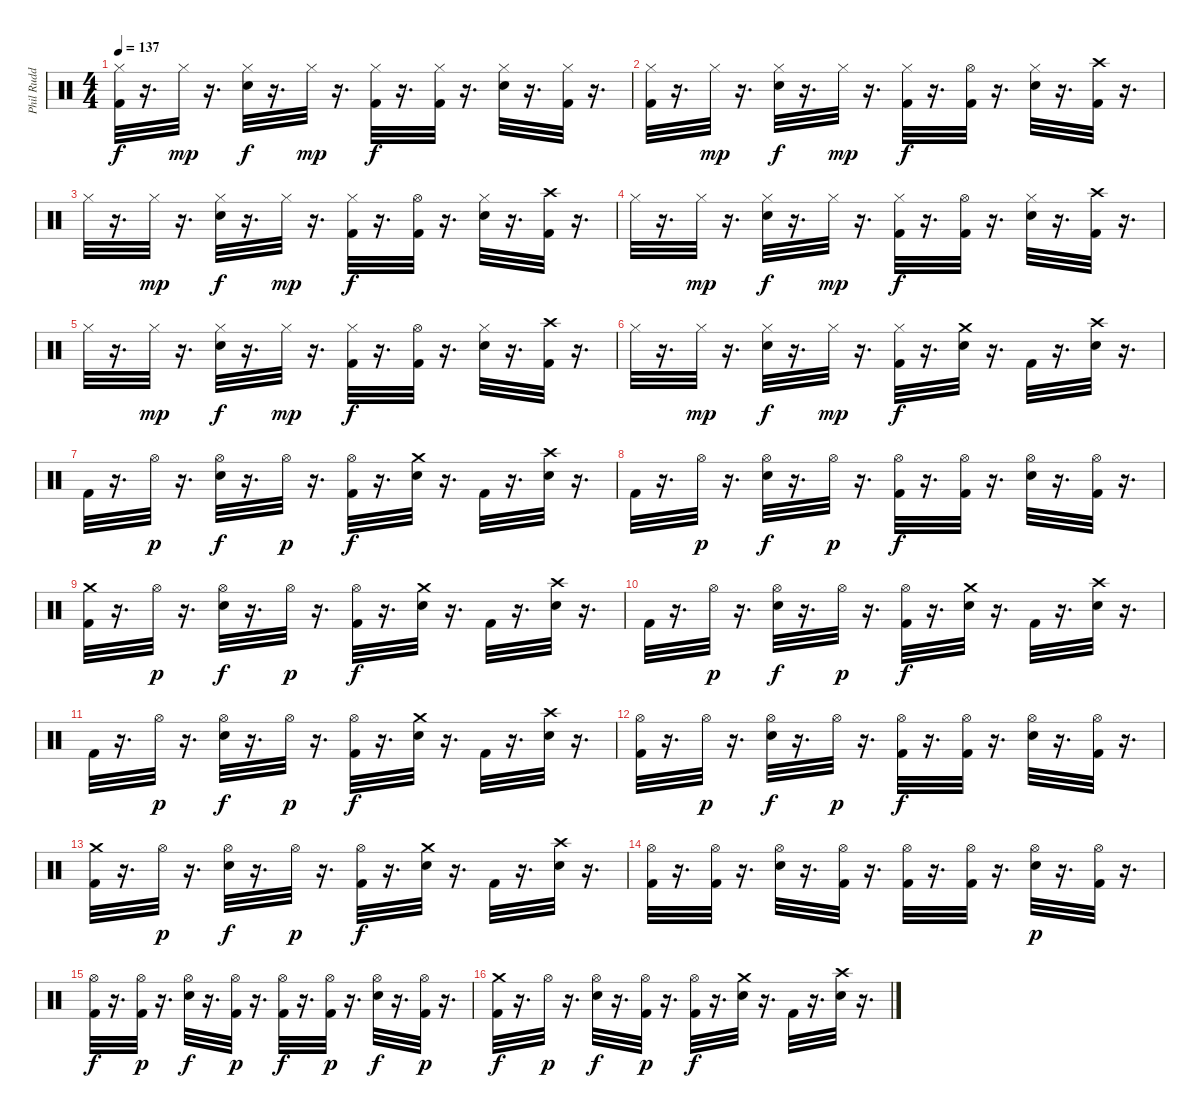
\track ("Phil Rudd" "Phil Rudd") {instrument percussion}
\staff {score}
\articulation defaults
\ts (4 4)
\tempo 137
\clef neutral
\ks c
("Hi-Hat (closed)" "Kick (hit) 2").32{dy f} r.16{d} "Hi-Hat (closed)".32{dy mp} r.16{d} ("Hi-Hat (closed)" "Electric Snare (hit)").32{dy f} r.16{d} "Hi-Hat (closed)".32{dy mp} r.16{d} ("Hi-Hat (closed)" "Kick (hit) 2").32{dy f} r.16{d} ("Hi-Hat (closed)" "Kick (hit) 2").32 r.16{d} ("Hi-Hat (closed)" "Electric Snare (hit)").32 r.16{d} ("Hi-Hat (closed)" "Kick (hit) 2").32 r.16{d} |
("Hi-Hat (closed)" "Kick (hit) 2").32 r.16{d} "Hi-Hat (closed)".32{dy mp} r.16{d} ("Hi-Hat (closed)" "Electric Snare (hit)").32{dy f} r.16{d} "Hi-Hat (closed)".32{dy mp} r.16{d} ("Hi-Hat (closed)" "Kick (hit) 2").32{dy f} r.16{d} ("Hi-Hat (open)" "Kick (hit) 2").32 r.16{d} ("Hi-Hat (closed)" "Electric Snare (hit)").32 r.16{d} ("Crash high (hit)" "Kick (hit) 2").32 r.16{d} |
"Hi-Hat (closed)".32 r.16{d} "Hi-Hat (closed)".32{dy mp} r.16{d} ("Hi-Hat (closed)" "Electric Snare (hit)").32{dy f} r.16{d} "Hi-Hat (closed)".32{dy mp} r.16{d} ("Hi-Hat (closed)" "Kick (hit) 2").32{dy f} r.16{d} ("Hi-Hat (open)" "Kick (hit) 2").32 r.16{d} ("Hi-Hat (closed)" "Electric Snare (hit)").32 r.16{d} ("Crash high (hit)" "Kick (hit) 2").32 r.16{d} |
"Hi-Hat (closed)".32 r.16{d} "Hi-Hat (closed)".32{dy mp} r.16{d} ("Hi-Hat (closed)" "Electric Snare (hit)").32{dy f} r.16{d} "Hi-Hat (closed)".32{dy mp} r.16{d} ("Hi-Hat (closed)" "Kick (hit) 2").32{dy f} r.16{d} ("Hi-Hat (open)" "Kick (hit) 2").32 r.16{d} ("Hi-Hat (closed)" "Electric Snare (hit)").32 r.16{d} ("Crash high (hit)" "Kick (hit) 2").32 r.16{d} |
"Hi-Hat (closed)".32 r.16{d} "Hi-Hat (closed)".32{dy mp} r.16{d} ("Hi-Hat (closed)" "Electric Snare (hit)").32{dy f} r.16{d} "Hi-Hat (closed)".32{dy mp} r.16{d} ("Hi-Hat (closed)" "Kick (hit) 2").32{dy f} r.16{d} ("Hi-Hat (open)" "Kick (hit) 2").32 r.16{d} ("Hi-Hat (closed)" "Electric Snare (hit)").32 r.16{d} ("Crash high (hit)" "Kick (hit) 2").32 r.16{d} |
"Hi-Hat (closed)".32 r.16{d} "Hi-Hat (closed)".32{dy mp} r.16{d} ("Hi-Hat (closed)" "Electric Snare (hit)").32{dy f} r.16{d} "Hi-Hat (closed)".32{dy mp} r.16{d} ("Hi-Hat (closed)" "Kick (hit) 2").32{dy f} r.16{d} ("Crash medium (hit)" "Electric Snare (hit)").32 r.16{d} "Kick (hit) 2".32 r.16{d} ("Crash high (hit)" "Electric Snare (hit)").32 r.16{d} |
"Kick (hit) 2".32 r.16{d} "Hi-Hat (open)".32{dy p} r.16{d} ("Hi-Hat (open)" "Electric Snare (hit)").32{dy f} r.16{d} "Hi-Hat (open)".32{dy p} r.16{d} ("Hi-Hat (open)" "Kick (hit) 2").32{dy f} r.16{d} ("Crash medium (hit)" "Electric Snare (hit)").32 r.16{d} "Kick (hit) 2".32 r.16{d} ("Crash high (hit)" "Electric Snare (hit)").32 r.16{d} |
"Kick (hit) 2".32 r.16{d} "Hi-Hat (open)".32{dy p} r.16{d} ("Hi-Hat (open)" "Electric Snare (hit)").32{dy f} r.16{d} "Hi-Hat (open)".32{dy p} r.16{d} ("Hi-Hat (open)" "Kick (hit) 2").32{dy f} r.16{d} ("Hi-Hat (open)" "Kick (hit) 2").32 r.16{d} ("Hi-Hat (open)" "Electric Snare (hit)").32 r.16{d} ("Hi-Hat (open)" "Kick (hit) 2").32 r.16{d} |
("Crash medium (hit)" "Kick (hit) 2").32 r.16{d} "Hi-Hat (open)".32{dy p} r.16{d} ("Hi-Hat (open)" "Electric Snare (hit)").32{dy f} r.16{d} "Hi-Hat (open)".32{dy p} r.16{d} ("Hi-Hat (open)" "Kick (hit) 2").32{dy f} r.16{d} ("Crash medium (hit)" "Electric Snare (hit)").32 r.16{d} "Kick (hit) 2".32 r.16{d} ("Crash high (hit)" "Electric Snare (hit)").32 r.16{d} |
"Kick (hit) 2".32 r.16{d} "Hi-Hat (open)".32{dy p} r.16{d} ("Hi-Hat (open)" "Electric Snare (hit)").32{dy f} r.16{d} "Hi-Hat (open)".32{dy p} r.16{d} ("Kick (hit) 2" "Hi-Hat (open)").32{dy f} r.16{d} ("Electric Snare (hit)" "Crash medium (hit)").32 r.16{d} "Kick (hit) 2".32 r.16{d} ("Electric Snare (hit)" "Crash high (hit)").32 r.16{d} |
"Kick (hit) 2".32 r.16{d} "Hi-Hat (open)".32{dy p} r.16{d} ("Hi-Hat (open)" "Electric Snare (hit)").32{dy f} r.16{d} "Hi-Hat (open)".32{dy p} r.16{d} ("Hi-Hat (open)" "Kick (hit) 2").32{dy f} r.16{d} ("Crash medium (hit)" "Electric Snare (hit)").32 r.16{d} "Kick (hit) 2".32 r.16{d} ("Crash high (hit)" "Electric Snare (hit)").32 r.16{d} |
("Kick (hit) 2" "Hi-Hat (open)").32 r.16{d} "Hi-Hat (open)".32{dy p} r.16{d} ("Hi-Hat (open)" "Electric Snare (hit)").32{dy f} r.16{d} "Hi-Hat (open)".32{dy p} r.16{d} ("Hi-Hat (open)" "Kick (hit) 2").32{dy f} r.16{d} ("Hi-Hat (open)" "Kick (hit) 2").32 r.16{d} ("Hi-Hat (open)" "Electric Snare (hit)").32 r.16{d} ("Hi-Hat (open)" "Kick (hit) 2").32 r.16{d} |
("Crash medium (hit)" "Kick (hit) 2").32 r.16{d} "Hi-Hat (open)".32{dy p} r.16{d} ("Hi-Hat (open)" "Electric Snare (hit)").32{dy f} r.16{d} "Hi-Hat (open)".32{dy p} r.16{d} ("Hi-Hat (open)" "Kick (hit) 2").32{dy f} r.16{d} ("Crash medium (hit)" "Electric Snare (hit)").32 r.16{d} "Kick (hit) 2".32 r.16{d} ("Crash high (hit)" "Electric Snare (hit)").32 r.16{d} |
("Hi-Hat (open)" "Kick (hit) 2").32 r.16{d} ("Hi-Hat (open)" "Kick (hit) 2").32 r.16{d} ("Hi-Hat (open)" "Electric Snare (hit)").32 r.16{d} ("Hi-Hat (open)" "Kick (hit) 2").32 r.16{d} ("Hi-Hat (open)" "Kick (hit) 2").32 r.16{d} ("Kick (hit) 2" "Hi-Hat (open)").32 r.16{d} ("Electric Snare (hit)" "Hi-Hat (open)").32{dy p} r.16{d} ("Kick (hit) 2" "Hi-Hat (open)").32 r.16{d} |
("Kick (hit) 2" "Hi-Hat (open)").32{dy f} r.16{d} ("Kick (hit) 2" "Hi-Hat (open)").32{dy p} r.16{d} ("Electric Snare (hit)" "Hi-Hat (open)").32{dy f} r.16{d} ("Kick (hit) 2" "Hi-Hat (open)").32{dy p} r.16{d} ("Kick (hit) 2" "Hi-Hat (open)").32{dy f} r.16{d} ("Kick (hit) 2" "Hi-Hat (open)").32{dy p} r.16{d} ("Electric Snare (hit)" "Hi-Hat (open)").32{dy f} r.16{d} ("Kick (hit) 2" "Hi-Hat (open)").32{dy p} r.16{d} |
("Crash medium (hit)" "Kick (hit) 2").32{dy f} r.16{d} "Hi-Hat (open)".32{dy p} r.16{d} ("Hi-Hat (open)" "Electric Snare (hit)").32{dy f} r.16{d} ("Kick (hit) 2" "Hi-Hat (open)").32{dy p} r.16{d} ("Hi-Hat (open)" "Kick (hit) 2").32{dy f} r.16{d} ("Crash medium (hit)" "Electric Snare (hit)").32 r.16{d} "Kick (hit) 2".32 r.16{d} ("Crash high (hit)" "Electric Snare (hit)").32 r.16{d}
